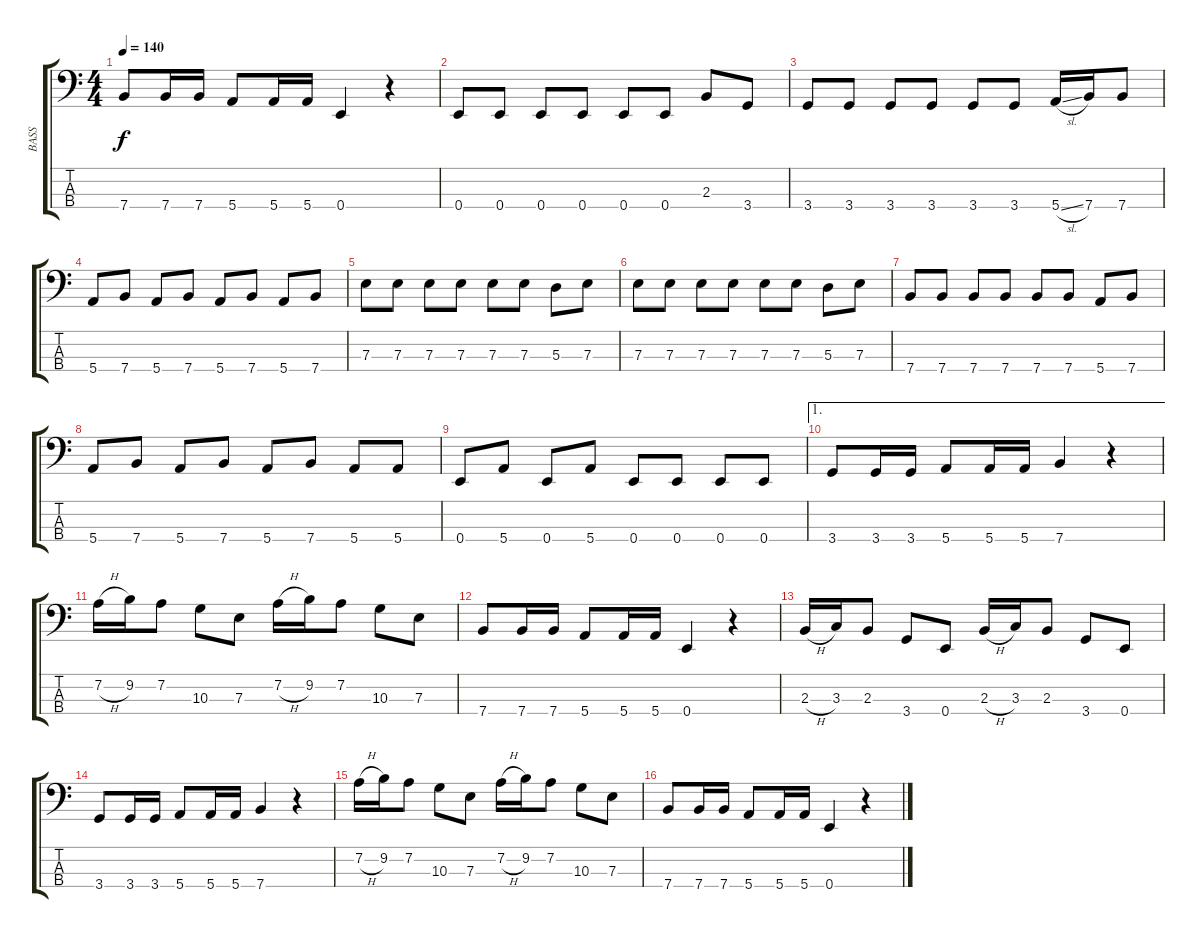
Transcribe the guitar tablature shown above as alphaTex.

\track ("BASS" "BASS") {instrument acousticguitarsteel}
\staff {score tabs}
\tuning (G2 D2 A1 E1) {hide}
\ts (4 4)
\tempo 140
\clef f4
\ks c
7.4.8{dy f} 7.4.16 7.4.16 5.4.8 5.4.16 5.4.16 0.4.4 r.4 |
0.4.8 0.4.8 0.4.8 0.4.8 0.4.8 0.4.8 2.3.8 3.4.8 |
3.4.8 3.4.8 3.4.8 3.4.8 3.4.8 3.4.8 5.4{sl}.16 7.4.16 7.4.8 |
5.4.8 7.4.8 5.4.8 7.4.8 5.4.8 7.4.8 5.4.8 7.4.8 |
7.3.8 7.3.8 7.3.8 7.3.8 7.3.8 7.3.8 5.3.8 7.3.8 |
7.3.8 7.3.8 7.3.8 7.3.8 7.3.8 7.3.8 5.3.8 7.3.8 |
7.4.8 7.4.8 7.4.8 7.4.8 7.4.8 7.4.8 5.4.8 7.4.8 |
5.4.8 7.4.8 5.4.8 7.4.8 5.4.8 7.4.8 5.4.8 5.4.8 |
0.4.8 5.4.8 0.4.8 5.4.8 0.4.8 0.4.8 0.4.8 0.4.8 |
\ae 1
3.4.8 3.4.16 3.4.16 5.4.8 5.4.16 5.4.16 7.4.4 r.4 |
7.2{h}.16 9.2.16 7.2.8 10.3.8 7.3.8 7.2{h}.16 9.2.16 7.2.8 10.3.8 7.3.8 |
7.4.8 7.4.16 7.4.16 5.4.8 5.4.16 5.4.16 0.4.4 r.4 |
2.3{h}.16 3.3.16 2.3.8 3.4.8 0.4.8 2.3{h}.16 3.3.16 2.3.8 3.4.8 0.4.8 |
3.4.8 3.4.16 3.4.16 5.4.8 5.4.16 5.4.16 7.4.4 r.4 |
7.2{h}.16 9.2.16 7.2.8 10.3.8 7.3.8 7.2{h}.16 9.2.16 7.2.8 10.3.8 7.3.8 |
7.4.8 7.4.16 7.4.16 5.4.8 5.4.16 5.4.16 0.4.4 r.4
